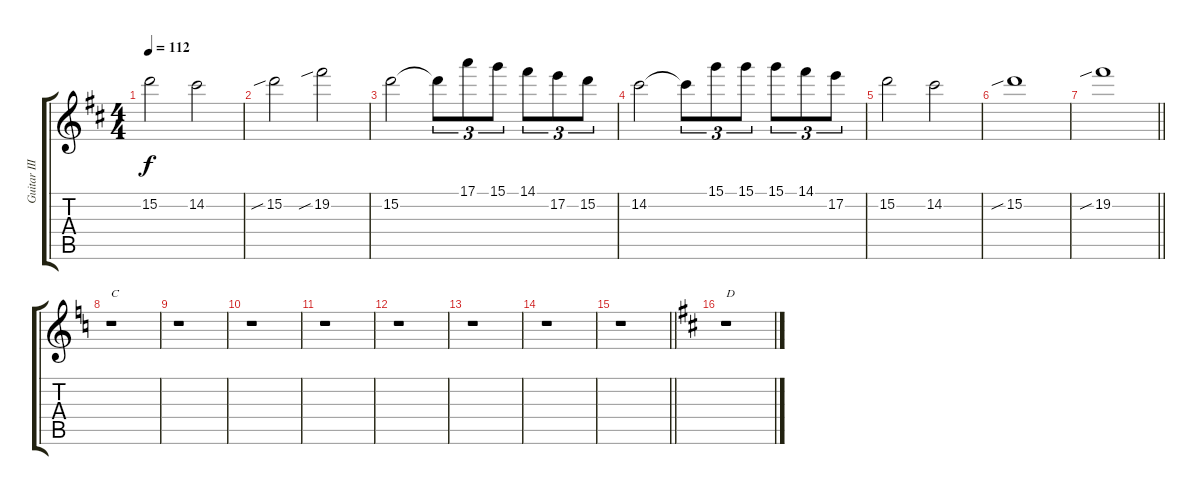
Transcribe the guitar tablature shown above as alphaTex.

\track ("Guitar III" "Guitar III") {instrument overdrivenguitar}
\staff {score tabs}
\tuning (E4 B3 G3 D3 A2 E2) {hide}
\ts (4 4)
\tempo 112
\clef g2
\ks d
15.2.2{dy f} 14.2.2 |
15.2{sib}.2 19.2{sib}.2 |
15.2.2 15.2{t}.8{tu (3 2)} 17.1.8{tu (3 2)} 15.1.8{tu (3 2)} 14.1.8{tu (3 2)} 17.2.8{tu (3 2)} 15.2.8{tu (3 2)} |
14.2.2 14.2{t}.8{tu (3 2)} 15.1.8{tu (3 2)} 15.1.8{tu (3 2)} 15.1.8{tu (3 2)} 14.1.8{tu (3 2)} 17.2.8{tu (3 2)} |
15.2.2 14.2.2 |
15.2{sib}.1 |
\barLineRight lightlight
19.2{sib}.1 |
\ks c
r.1{txt "C"} |
r.1 |
r.1 |
r.1 |
r.1 |
r.1 |
r.1 |
\barLineRight lightlight
r.1 |
\ks d
r.1{txt "D"}
